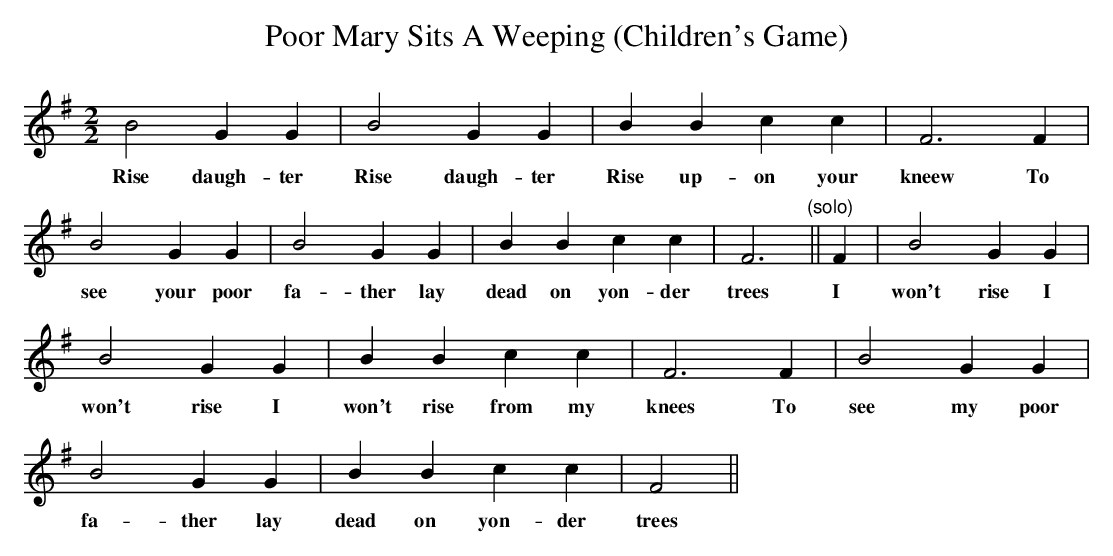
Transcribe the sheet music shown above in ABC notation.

X:1
T:Poor Mary Sits A Weeping (Children's Game)
M:2/2
L:1/4
K:G
B2 G G | B2 G G | B B c c | F3 F |
w:Rise daugh-ter Rise daugh-ter Rise up-on your kneew To
B2 G G | B2 G G | B B c c | F3 "(solo)" || F | B2 G G |
w:see your poor fa-ther lay dead on yon-der trees I won't rise I
B2 G G | B B c c | F3 F | B2 G G |
w:won't rise I won't rise from my knees To see my poor
B2 G G | B B c c | F2 ||
w:fa-ther lay dead on yon-der trees
